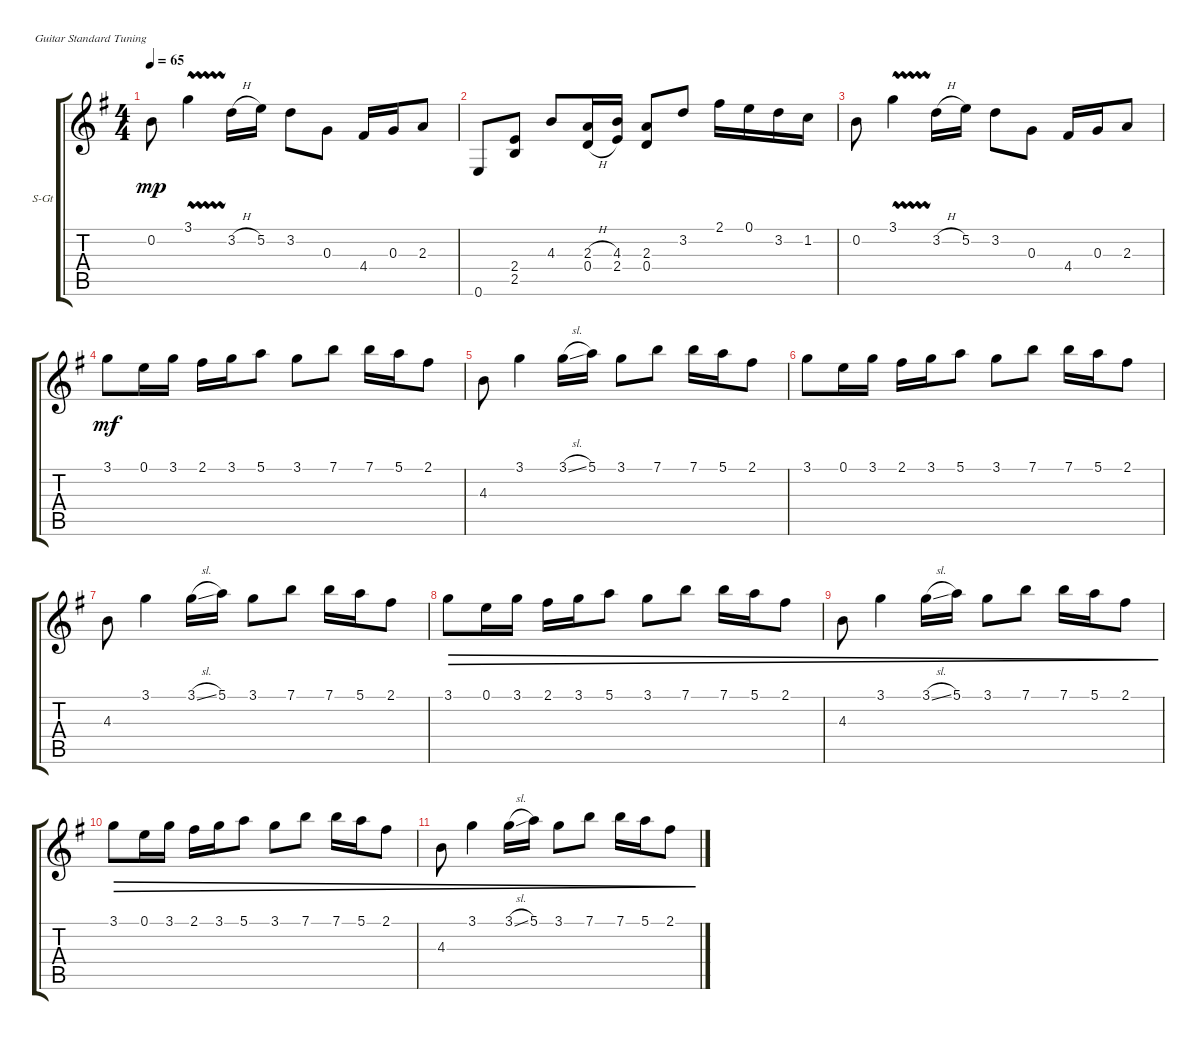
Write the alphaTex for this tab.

\defaultSystemsLayout 4
\bracketExtendMode groupsimilarinstruments
\firstSystemTrackNameOrientation horizontal
\otherSystemsTrackNameOrientation horizontal
\track ("Solo Guitar" "S-Gt") {instrument overdrivenguitar}
\staff {score tabs}
\tuning (E4 B3 G3 D3 A2 E2)
\ts (4 4)
\tempo 65
\clef g2
\ks eminor
0.2.8{dy mp} 3.1{vw}.4 3.2{h}.16 5.2.16 3.2.8 0.3.8 4.4.16 0.3.16 2.3.8 |
0.6.8 (2.5 2.4).8 4.3.8 (2.3{h} 0.4{h}).16 (4.3 2.4).16 (2.3 0.4).8 3.2.8 2.1.16 0.1.16 3.2.16 1.2.16 |
0.2.8 3.1{vw}.4 3.2{h}.16 5.2.16 3.2.8 0.3.8 4.4.16 0.3.16 2.3.8 |
3.1.8{dy mf} 0.1.16 3.1.16 2.1.16 3.1.16 5.1.8 3.1.8 7.1.8 7.1.16 5.1.16 2.1.8 |
4.3.8 3.1.4 3.1{sl}.16 5.1.16 3.1.8 7.1.8 7.1.16 5.1.16 2.1.8 |
3.1.8 0.1.16 3.1.16 2.1.16 3.1.16 5.1.8 3.1.8 7.1.8 7.1.16 5.1.16 2.1.8 |
4.3.8 3.1.4 3.1{sl}.16 5.1.16 3.1.8 7.1.8 7.1.16 5.1.16 2.1.8 |
3.1.8{dec} 0.1.16{dec} 3.1.16{dec} 2.1.16{dec} 3.1.16{dec} 5.1.8{dec} 3.1.8{dec} 7.1.8{dec} 7.1.16{dec} 5.1.16{dec} 2.1.8{dec} |
4.3.8{dec} 3.1.4{dec} 3.1{sl}.16{dec} 5.1.16{dec} 3.1.8{dec} 7.1.8{dec} 7.1.16{dec} 5.1.16{dec} 2.1.8{dec} |
3.1.8{dec} 0.1.16{dec} 3.1.16{dec} 2.1.16{dec} 3.1.16{dec} 5.1.8{dec} 3.1.8{dec} 7.1.8{dec} 7.1.16{dec} 5.1.16{dec} 2.1.8{dec} |
4.3.8{dec} 3.1.4{dec} 3.1{sl}.16{dec} 5.1.16{dec} 3.1.8{dec} 7.1.8{dec} 7.1.16{dec} 5.1.16{dec} 2.1.8{dec}
